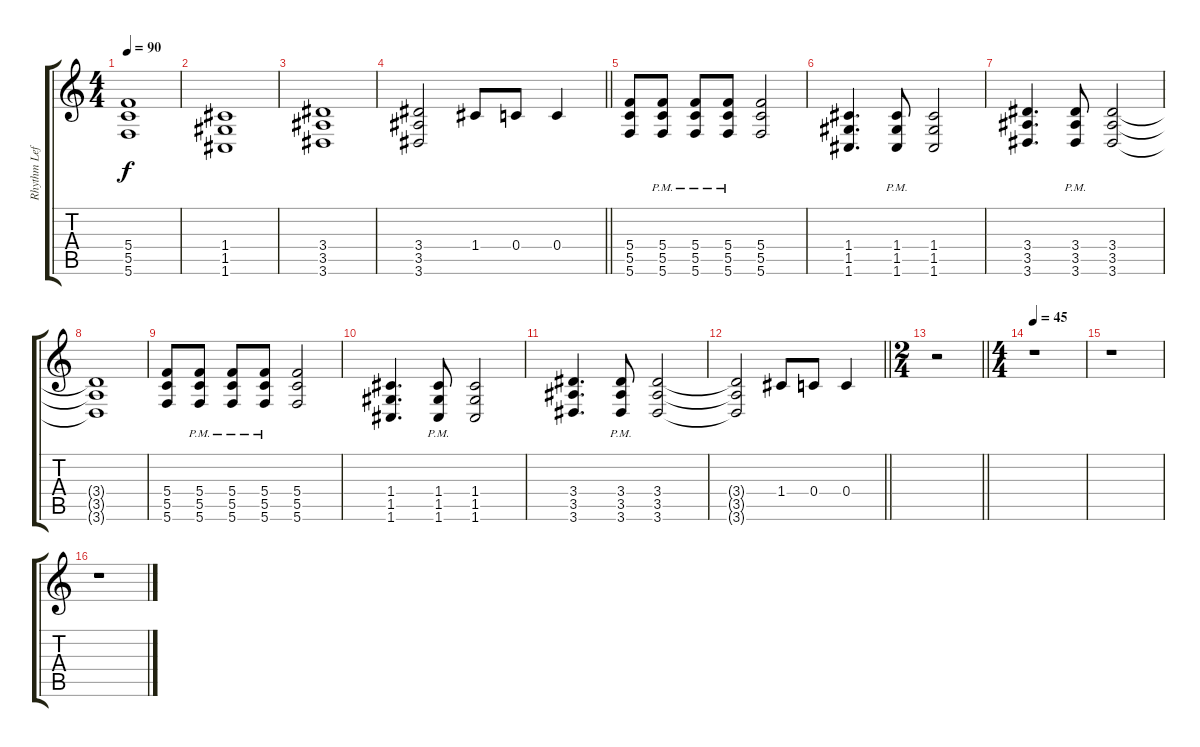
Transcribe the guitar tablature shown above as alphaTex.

\track ("Rhythm Left" "Rhythm Lef") {instrument distortionguitar}
\staff {score tabs}
\tuning (D4 A3 F3 C3 G2 C2) {hide}
\ts (4 4)
\tempo 90
\clef g2
\ks c
(5.4 5.5 5.6).1{dy f} |
(1.4 1.5 1.6).1 |
(3.4 3.5 3.6).1 |
\barLineRight lightlight
(3.4 3.5 3.6).2 1.4.8 0.4.8 0.4.4 |
(5.4 5.5 5.6).8 (5.4{pm} 5.5{pm} 5.6{pm}).8 (5.4{pm} 5.5{pm} 5.6{pm}).8 (5.4{pm} 5.5{pm} 5.6{pm}).8 (5.4 5.5 5.6).2 |
(1.4 1.5 1.6).4{d} (1.4{pm} 1.5{pm} 1.6{pm}).8 (1.4 1.5 1.6).2 |
(3.4 3.5 3.6).4{d} (3.4{pm} 3.5{pm} 3.6{pm}).8 (3.4 3.5 3.6).2 |
(3.4{t} 3.5{t} 3.6{t}).1 |
(5.4 5.5 5.6).8 (5.4{pm} 5.5{pm} 5.6{pm}).8 (5.4{pm} 5.5{pm} 5.6{pm}).8 (5.4{pm} 5.5{pm} 5.6{pm}).8 (5.4 5.5 5.6).2 |
(1.4 1.5 1.6).4{d} (1.4{pm} 1.5{pm} 1.6{pm}).8 (1.4 1.5 1.6).2 |
(3.4 3.5 3.6).4{d} (3.4{pm} 3.5{pm} 3.6{pm}).8 (3.4 3.5 3.6).2 |
\barLineRight lightlight
(3.4{t} 3.5{t} 3.6{t}).2 1.4.8 0.4.8 0.4.4 |
\ts (2 4)
\barLineRight lightlight
r.2 |
\ts (4 4)
\tempo 45
r.1 |
r.1 |
r.1
